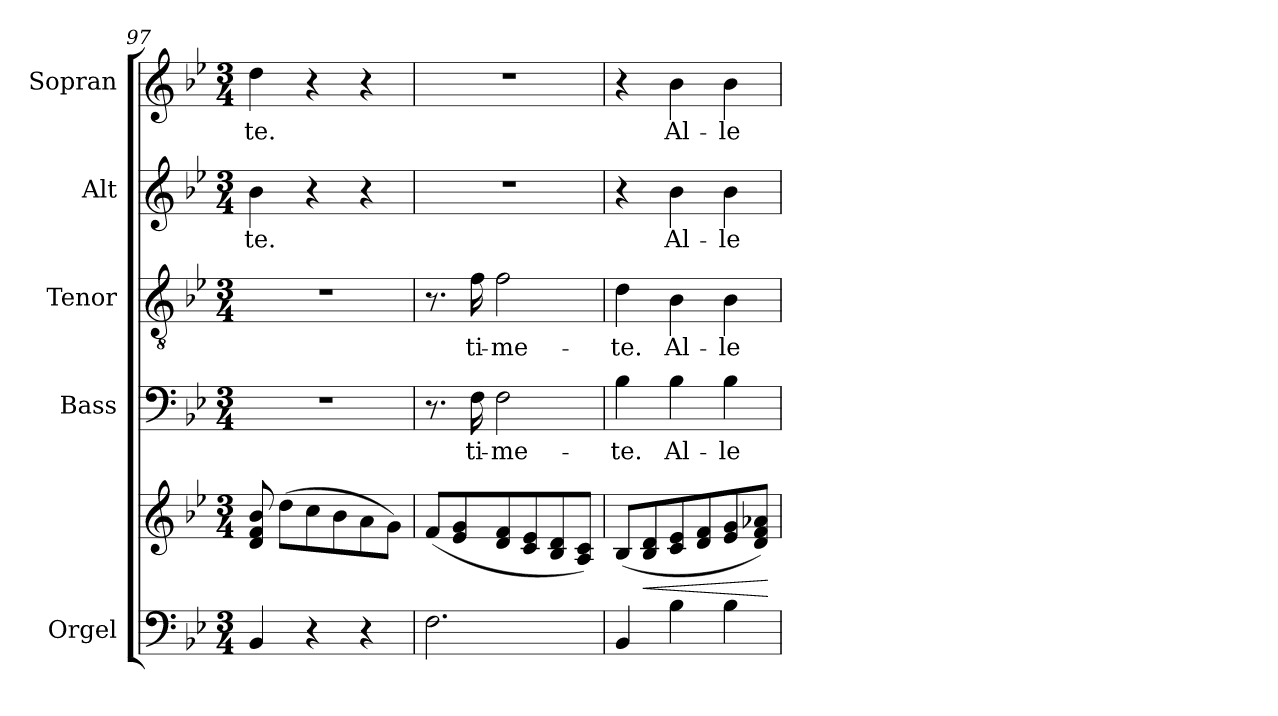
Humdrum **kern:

**kern	**kern	**dynam	**kern	**text	**kern	**text	**kern	**text	**kern	**text
*part5	*part5	*part5	*part4	*part4	*part3	*part3	*part2	*part2	*part1	*part1
*staff6	*staff5	*staff5/6	*staff4	*staff4	*staff3	*staff3	*staff2	*staff2	*staff1	*staff1
*I"Orgel	*	*	*I"Bass	*	*I"Tenor	*	*I"Alt	*	*I"Sopran	*
*I'Org.	*	*	*I'B.	*	*I'T.	*	*I'A.	*	*I'S.	*
*clefF4	*clefG2	*	*clefF4	*	*clefGv2	*	*clefG2	*	*clefG2	*
*k[b-e-]	*k[b-e-]	*	*k[b-e-]	*	*k[b-e-]	*	*k[b-e-]	*	*k[b-e-]	*
*B-:	*B-:	*	*B-:	*	*B-:	*	*B-:	*	*B-:	*
*M3/4	*M3/4	*	*M3/4	*	*M3/4	*	*M3/4	*	*M3/4	*
=97	=97	=97	=97	=97	=97	=97	=97	=97	=97	=97
!	!	!	!	!	!	!	!	!LO:LY:b	!	!LO:LY:b
4BB-/	8d/ 8f/ 8b-/	.	2.r	.	2.r	.	4b-\	-te.	4dd\	-te.
.	(>8dd\L	.	.	.	.	.	.	.	.	.
4r	8cc\	.	.	.	.	.	4r	.	4r	.
.	8b-\	.	.	.	.	.	.	.	.	.
4r	8a\	.	.	.	.	.	4r	.	4r	.
.	8g\J)	.	.	.	.	.	.	.	.	.
=98	=98	=98	=98	=98	=98	=98	=98	=98	=98	=98
2.F\	(<8f/L	.	8.r	.	8.r	.	2.r	.	2.r	.
.	8e-/ 8g/	.	.	.	.	.	.	.	.	.
!	!	!	!	!LO:LY:b	!	!LO:LY:b	!	!	!	!
.	.	.	16F\	ti-	16f\	ti-	.	.	.	.
!	!	!	!	!LO:LY:b	!	!LO:LY:b	!	!	!	!
.	8d/ 8f/	.	2F\	-me-	2f\	-me-	.	.	.	.
.	8c/ 8e-/	.	.	.	.	.	.	.	.	.
.	8B-/ 8d/	.	.	.	.	.	.	.	.	.
.	8A/ 8c/J)	.	.	.	.	.	.	.	.	.
=99	=99	=99	=99	=99	=99	=99	=99	=99	=99	=99
!	!	!	!	!LO:LY:b	!	!LO:LY:b	!	!	!	!
4BB-/	(<8B-/L	.	4B-\	-te.	4d\	-te.	4r	.	4r	.
!	!	!LO:HP:b	!	!	!	!	!	!	!	!
.	8B-/ 8d/	<	.	.	.	.	.	.	.	.
!	!	!	!	!LO:LY:b	!	!LO:LY:b	!	!LO:LY:b	!	!LO:LY:b
4B-\	8c/ 8e-/	.	4B-\	Al-	4B-\	Al-	4b-\	Al-	4b-\	Al-
.	8d/ 8f/	.	.	.	.	.	.	.	.	.
!	!	!	!	!LO:LY:b	!	!LO:LY:b	!	!LO:LY:b	!	!LO:LY:b
4B-\	8e-/ 8g/	.	4B-\	-le-	4B-\	-le-	4b-\	-le-	4b-\	-le-
.	8d/ 8f/ 8a-X/J)	.	.	.	.	.	.	.	.	.
.	.	[	.	.	.	.	.	.	.	.
=	=	=	=	=	=	=	=	=	=	=
*-	*-	*-	*-	*-	*-	*-	*-	*-	*-	*-
